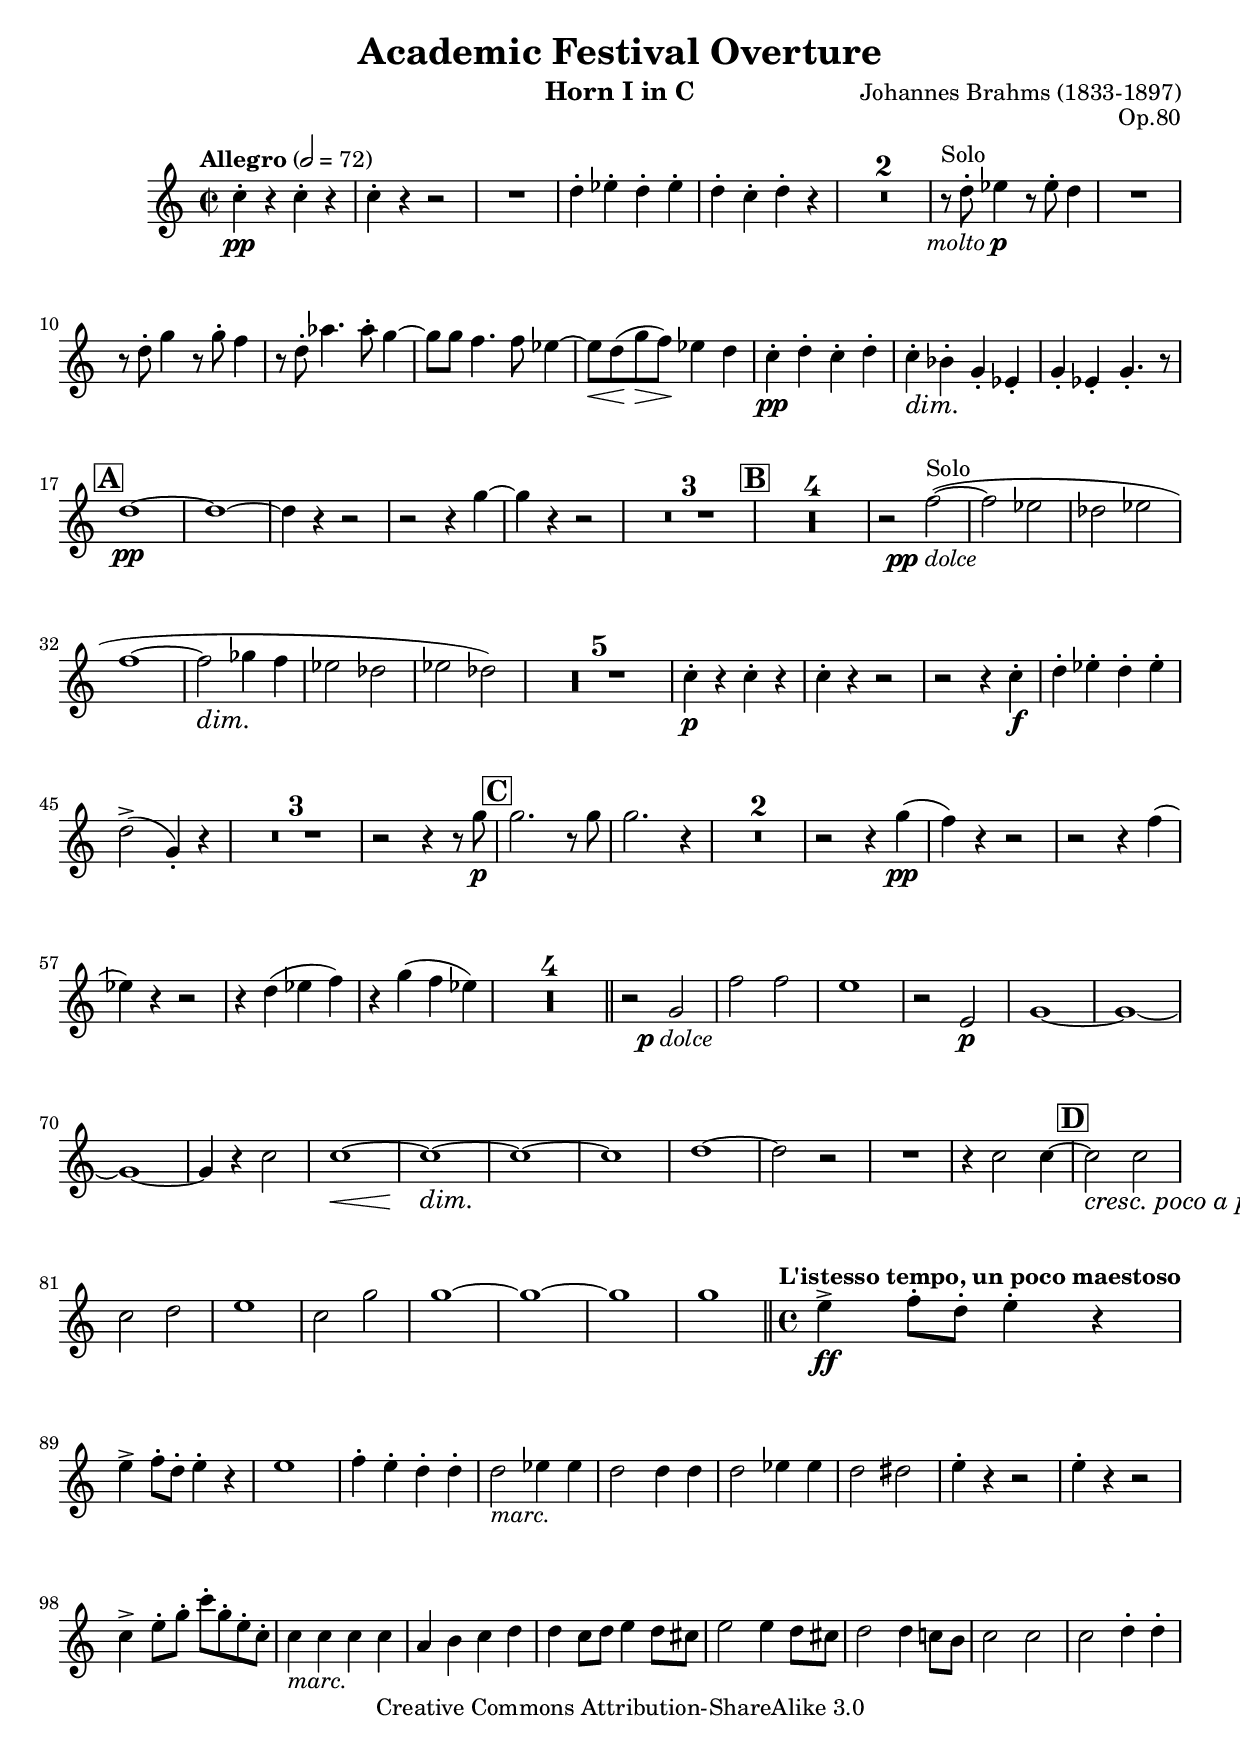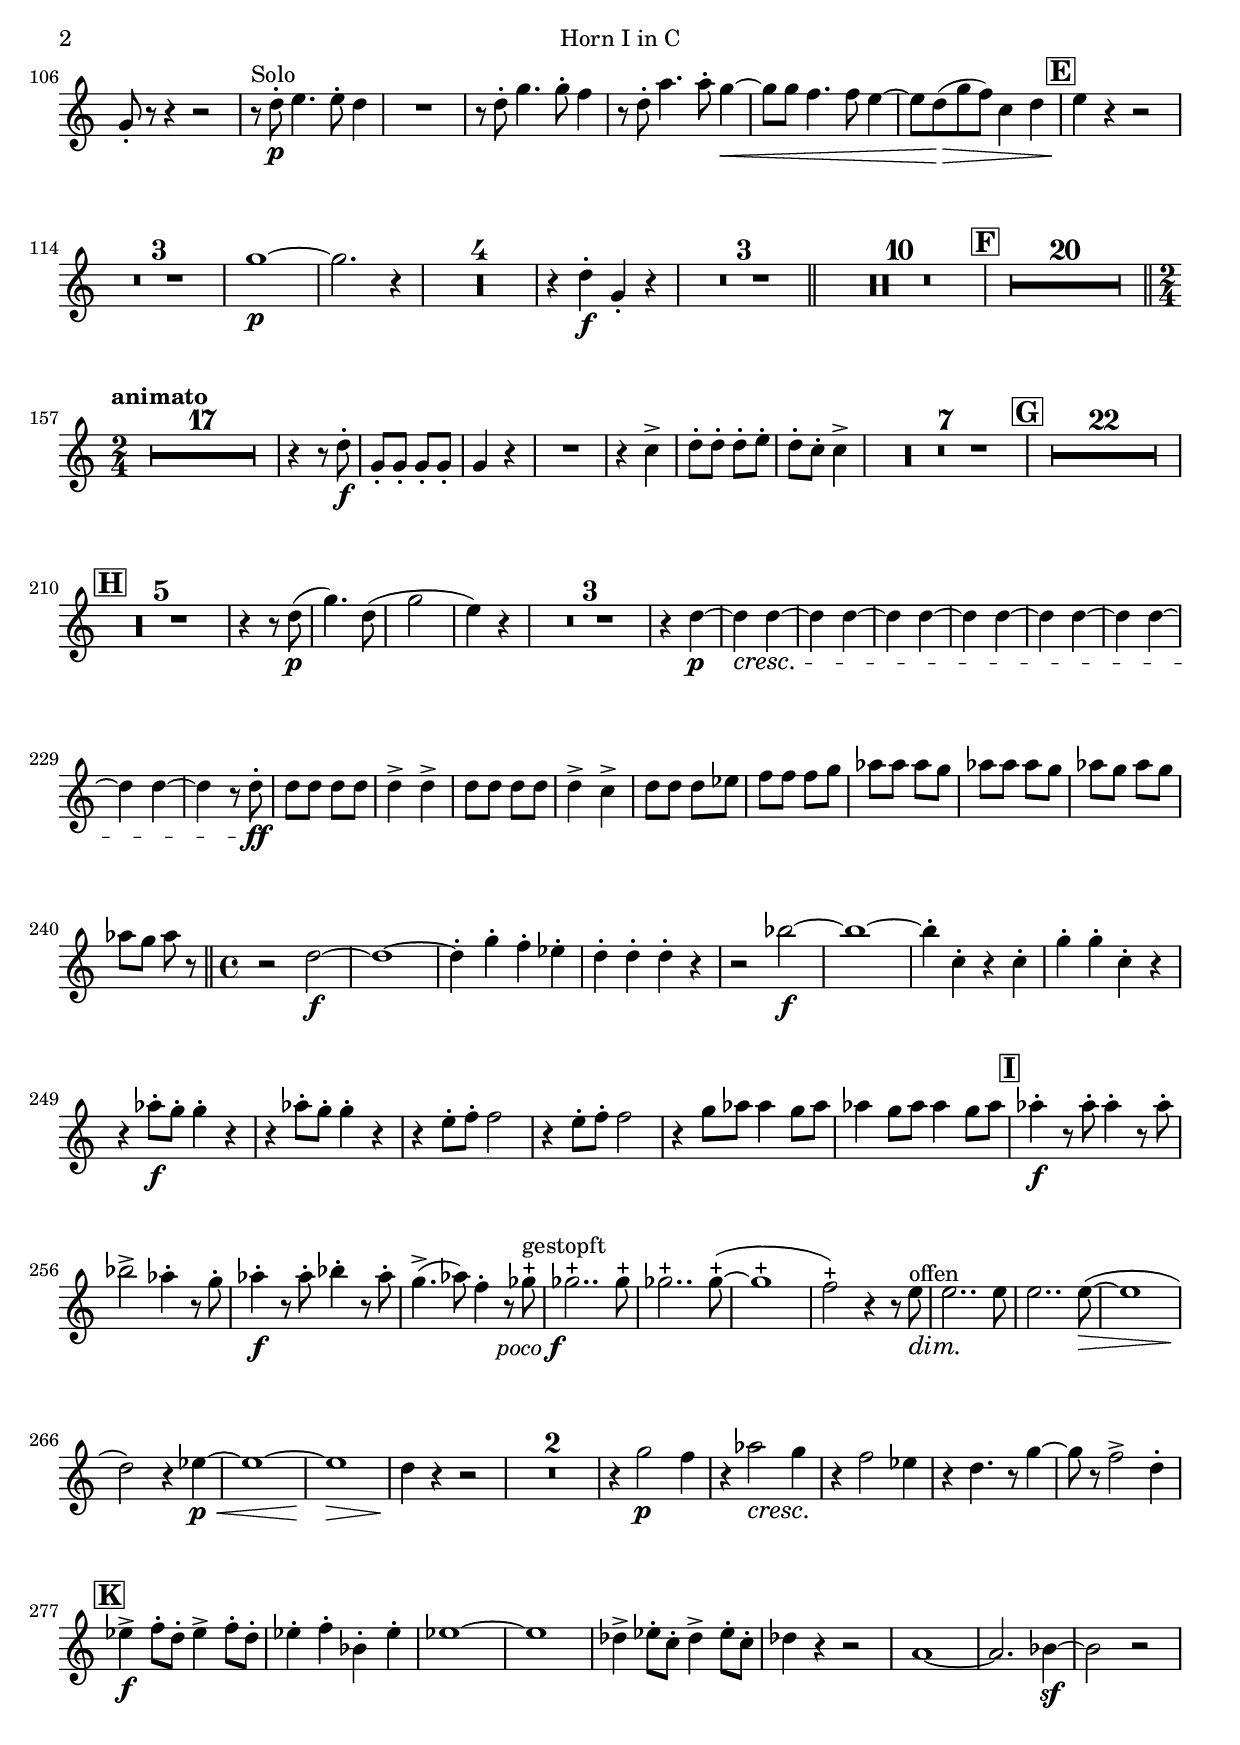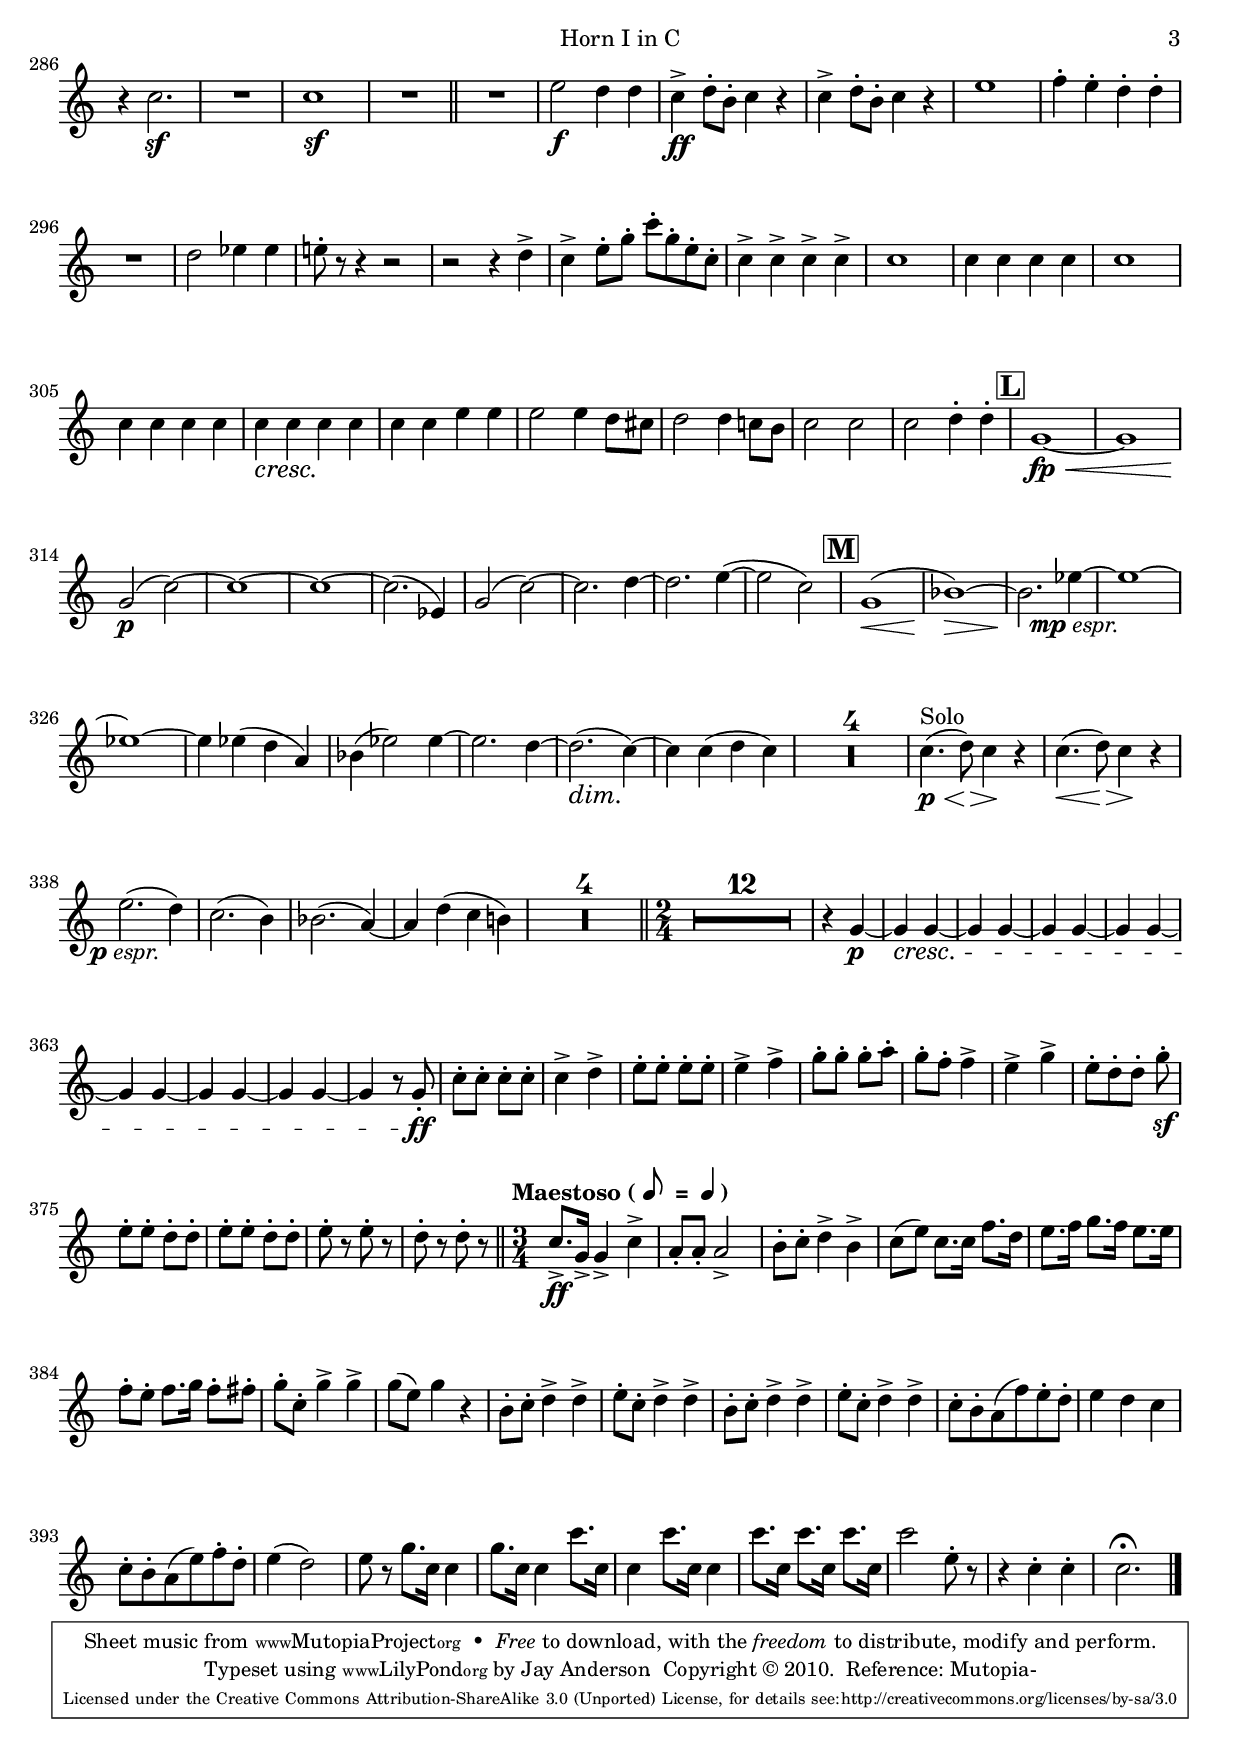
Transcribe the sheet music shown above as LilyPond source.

\version "2.13.15"

\include "horn1.ily"
\include "defs.ily"

instrument = "Horn I in C"

\include "header.ily"

\score
{
  \new Staff
  {
    << \removeWithTag #'score \hornOne \outline >>
  }
}
